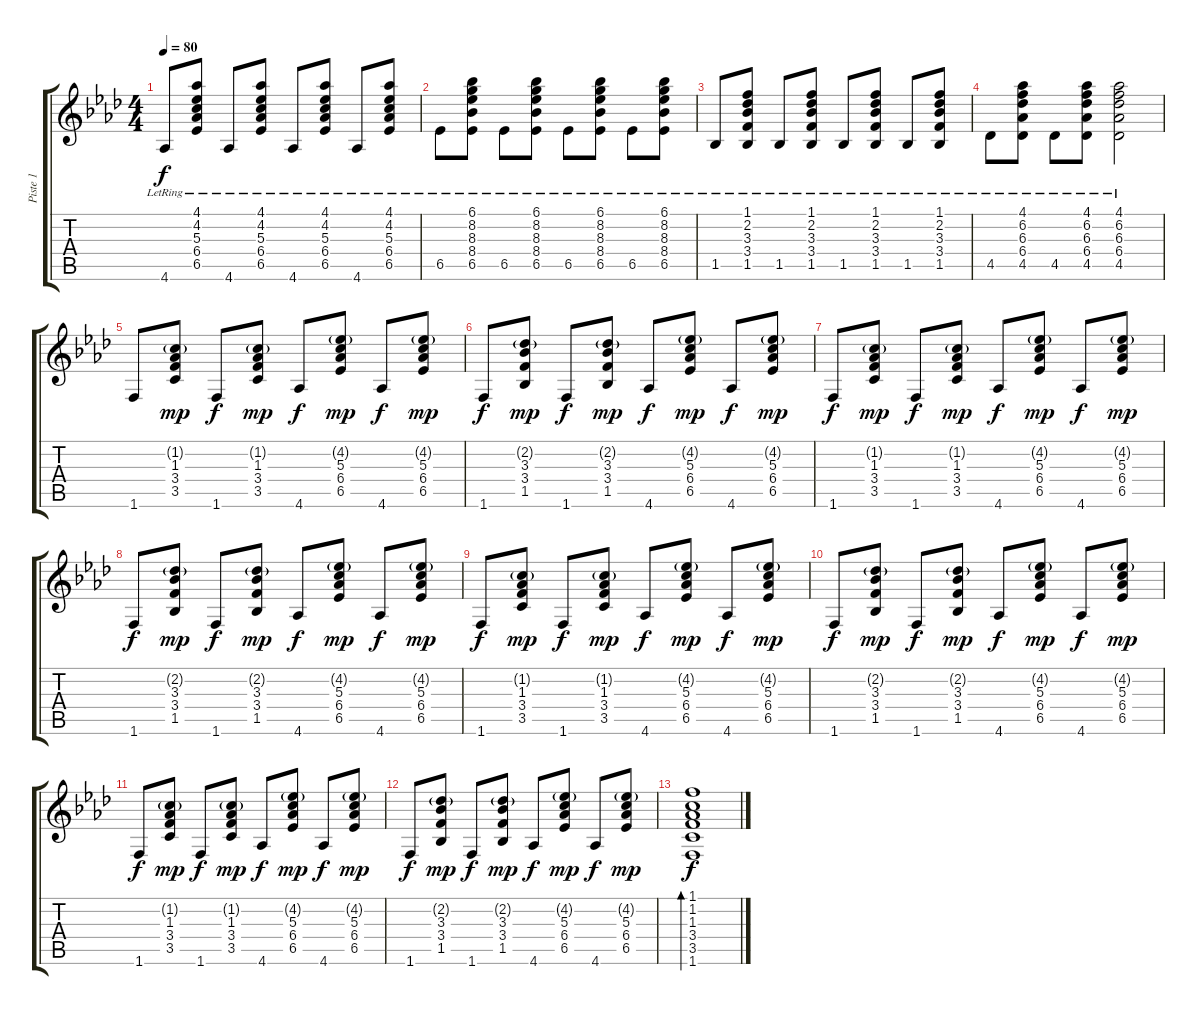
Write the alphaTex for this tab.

\track ("Piste 1" "Piste 1") {instrument acousticguitarsteel}
\staff {score tabs}
\tuning (E4 B3 G3 D3 A2 E2) {hide}
\ts (4 4)
\tempo 80
\clef g2
\ks ab
4.6{lr}.8{dy f} (4.1{lr} 4.2{lr} 5.3{lr} 6.4{lr} 6.5{lr}).8 4.6{lr}.8 (4.1{lr} 4.2{lr} 5.3{lr} 6.4{lr} 6.5{lr}).8 4.6{lr}.8 (4.1{lr} 4.2{lr} 5.3{lr} 6.4{lr} 6.5{lr}).8 4.6{lr}.8 (4.1{lr} 4.2{lr} 5.3{lr} 6.4{lr} 6.5{lr}).8 |
6.5{lr}.8 (6.1{lr} 8.2{lr} 8.3{lr} 8.4{lr} 6.5{lr}).8 6.5{lr}.8 (6.1{lr} 8.2{lr} 8.3{lr} 8.4{lr} 6.5{lr}).8 6.5{lr}.8 (6.1{lr} 8.2{lr} 8.3{lr} 8.4{lr} 6.5{lr}).8 6.5{lr}.8 (6.1{lr} 8.2{lr} 8.3{lr} 8.4{lr} 6.5{lr}).8 |
1.5{lr}.8 (1.1{lr} 2.2{lr} 3.3{lr} 3.4{lr} 1.5{lr}).8 1.5{lr}.8 (1.1{lr} 2.2{lr} 3.3{lr} 3.4{lr} 1.5{lr}).8 1.5{lr}.8 (1.1{lr} 2.2{lr} 3.3{lr} 3.4{lr} 1.5{lr}).8 1.5{lr}.8 (1.1{lr} 2.2{lr} 3.3{lr} 3.4{lr} 1.5{lr}).8 |
4.5{lr}.8 (4.1{lr} 6.2{lr} 6.3{lr} 6.4{lr} 4.5{lr}).8 4.5{lr}.8 (4.1{lr} 6.2{lr} 6.3{lr} 6.4{lr} 4.5{lr}).8 (4.1{lr} 6.2{lr} 6.3{lr} 6.4{lr} 4.5{lr}).2 |
1.6.8 (1.2{g} 1.3 3.4 3.5).8{dy mp} 1.6.8{dy f} (1.2{g} 1.3 3.4 3.5).8{dy mp} 4.6.8{dy f} (4.2{g} 5.3 6.4 6.5).8{dy mp} 4.6.8{dy f} (4.2{g} 5.3 6.4 6.5).8{dy mp} |
1.6.8{dy f} (2.2{g} 3.3 3.4 1.5).8{dy mp} 1.6.8{dy f} (2.2{g} 3.3 3.4 1.5).8{dy mp} 4.6.8{dy f} (4.2{g} 5.3 6.4 6.5).8{dy mp} 4.6.8{dy f} (4.2{g} 5.3 6.4 6.5).8{dy mp} |
1.6.8{dy f} (1.2{g} 1.3 3.4 3.5).8{dy mp} 1.6.8{dy f} (1.2{g} 1.3 3.4 3.5).8{dy mp} 4.6.8{dy f} (4.2{g} 5.3 6.4 6.5).8{dy mp} 4.6.8{dy f} (4.2{g} 5.3 6.4 6.5).8{dy mp} |
1.6.8{dy f} (2.2{g} 3.3 3.4 1.5).8{dy mp} 1.6.8{dy f} (2.2{g} 3.3 3.4 1.5).8{dy mp} 4.6.8{dy f} (4.2{g} 5.3 6.4 6.5).8{dy mp} 4.6.8{dy f} (4.2{g} 5.3 6.4 6.5).8{dy mp} |
1.6.8{dy f} (1.2{g} 1.3 3.4 3.5).8{dy mp} 1.6.8{dy f} (1.2{g} 1.3 3.4 3.5).8{dy mp} 4.6.8{dy f} (4.2{g} 5.3 6.4 6.5).8{dy mp} 4.6.8{dy f} (4.2{g} 5.3 6.4 6.5).8{dy mp} |
1.6.8{dy f} (2.2{g} 3.3 3.4 1.5).8{dy mp} 1.6.8{dy f} (2.2{g} 3.3 3.4 1.5).8{dy mp} 4.6.8{dy f} (4.2{g} 5.3 6.4 6.5).8{dy mp} 4.6.8{dy f} (4.2{g} 5.3 6.4 6.5).8{dy mp} |
1.6.8{dy f} (1.2{g} 1.3 3.4 3.5).8{dy mp} 1.6.8{dy f} (1.2{g} 1.3 3.4 3.5).8{dy mp} 4.6.8{dy f} (4.2{g} 5.3 6.4 6.5).8{dy mp} 4.6.8{dy f} (4.2{g} 5.3 6.4 6.5).8{dy mp} |
1.6.8{dy f} (2.2{g} 3.3 3.4 1.5).8{dy mp} 1.6.8{dy f} (2.2{g} 3.3 3.4 1.5).8{dy mp} 4.6.8{dy f} (4.2{g} 5.3 6.4 6.5).8{dy mp} 4.6.8{dy f} (4.2{g} 5.3 6.4 6.5).8{dy mp} |
(1.1 1.2 1.3 3.4 3.5 1.6).1{bd 60 dy f}
